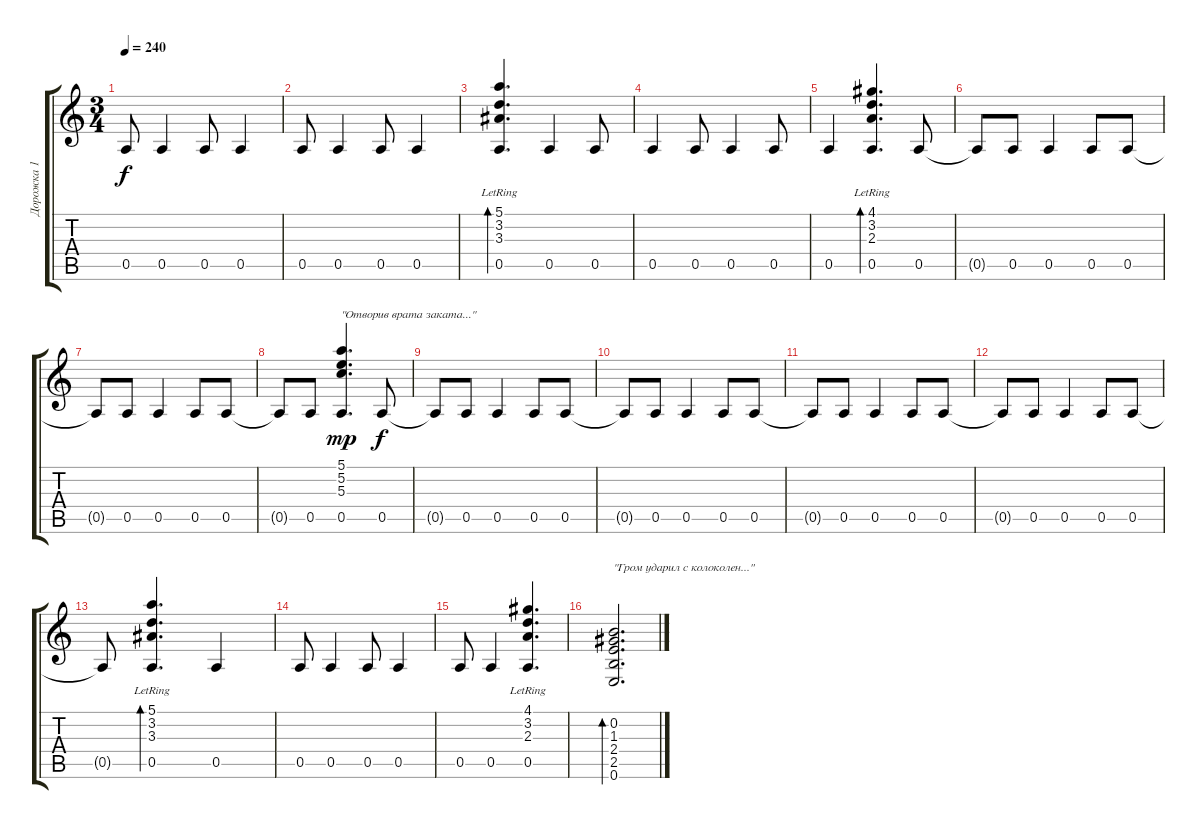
\track ("Дорожка 1" "Дорожка 1") {instrument acousticguitarnylon}
\staff {score tabs}
\tuning (E4 B3 G3 D3 A2 E2) {hide}
\ts (3 4)
\tempo 240
\clef g2
\ks c
0.5.8{dy f} 0.5.4 0.5.8 0.5.4 |
0.5.8 0.5.4 0.5.8 0.5.4 |
(5.1{lr} 3.2{lr} 3.3{lr} 0.5{lr}).4{d bd 480} 0.5.4 0.5.8 |
0.5.4 0.5.8 0.5.4 0.5.8 |
0.5.4 (4.1{lr} 3.2{lr} 2.3{lr} 0.5{lr}).4{d bd 480} 0.5.8 |
0.5{t}.8 0.5.8 0.5.4 0.5.8 0.5.8 |
0.5{t}.8 0.5.8 0.5.4 0.5.8 0.5.8 |
0.5{t}.8 0.5.8 (5.1 5.2 5.3 0.5).4{d txt "\"Отворив врата заката...\"" dy mp} 0.5.8{dy f} |
0.5{t}.8 0.5.8 0.5.4 0.5.8 0.5.8 |
0.5{t}.8 0.5.8 0.5.4 0.5.8 0.5.8 |
0.5{t}.8 0.5.8 0.5.4 0.5.8 0.5.8 |
0.5{t}.8 0.5.8 0.5.4 0.5.8 0.5.8 |
0.5{t}.8 (5.1{lr} 3.2{lr} 3.3{lr} 0.5{lr}).4{d bd 480} 0.5.4 |
0.5.8 0.5.4 0.5.8 0.5.4 |
0.5.8 0.5.4 (4.1{lr} 3.2{lr} 2.3{lr} 0.5{lr}).4{d} |
(0.2 1.3 2.4 2.5 0.6).2{d bd 60 txt "\"Гром ударил с колоколен...\""}
